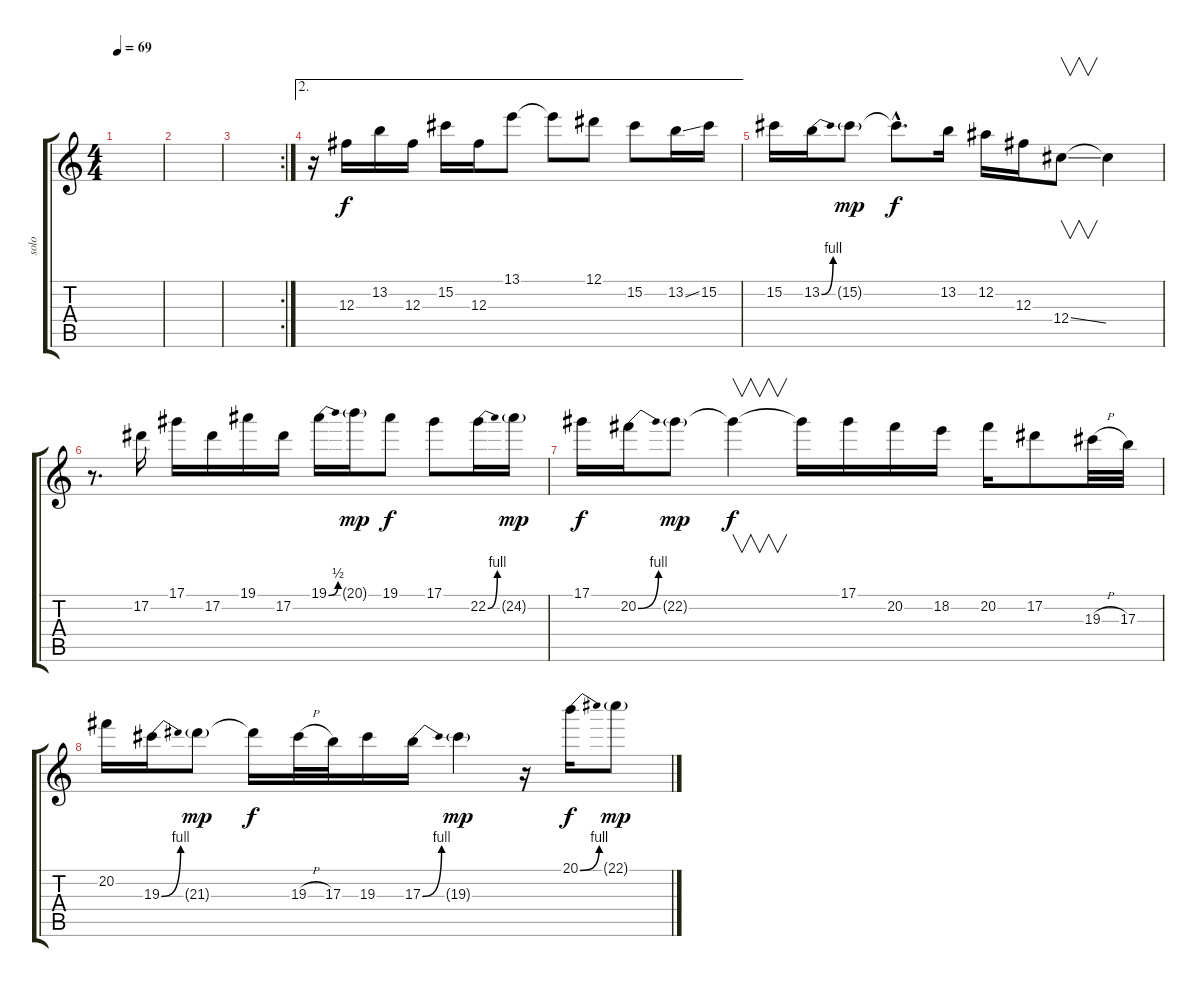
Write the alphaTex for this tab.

\track ("solo" "solo") {instrument overdrivenguitar}
\staff {score tabs}
\tuning (Eb4 Bb3 Gb3 Db3 Ab2 Eb2) {hide}
\ts (4 4)
\tempo 69
\clef g2
\ks c
|
|
\rc 2
|
\ae 2
r.16 12.3.16 13.2.16 12.3.16 15.2.16 12.3.16 13.1.8 13.1{t}.8 12.1.8 15.2.8 13.2{ss}.16 15.2.16 |
15.2.16 13.2{be (bend 0 0 60 4)}.16 15.2{g}.8{dy mp} 15.2{hac t}.8{d dy f} 13.2.16 12.2.16 12.3.16 12.4{ss}.8{v} 12.4{t}.4 |
r.8{d} 17.2.16 17.1.16 17.2.16 19.1.16 17.2.16 19.1{be (bend 0 0 60 2)}.16 20.1{g}.16{dy mp} 19.1.8{dy f} 17.1.8 22.2{be (bend 0 0 60 4)}.16 24.2{g}.16{dy mp} |
17.1.16{dy f} 20.2{be (bend 0 0 60 4)}.16 22.2{g}.8{dy mp} 22.2{t}.4{v dy f} 22.2{t}.16 17.1.16 20.2.16 18.2.16 20.2.16 17.2.8 19.3{h}.32 17.3.32 |
20.2.16 19.3{be (bend 0 0 60 4)}.16 21.3{g}.8{dy mp} 21.3{t}.16{dy f} 19.3{h}.32 17.3.32 19.3.16 17.3{be (bend 0 0 60 4)}.16 19.3{g}.4{dy mp} r.16 20.1{be (bend 0 0 60 4)}.16{dy f} 22.1{g}.8{dy mp}
